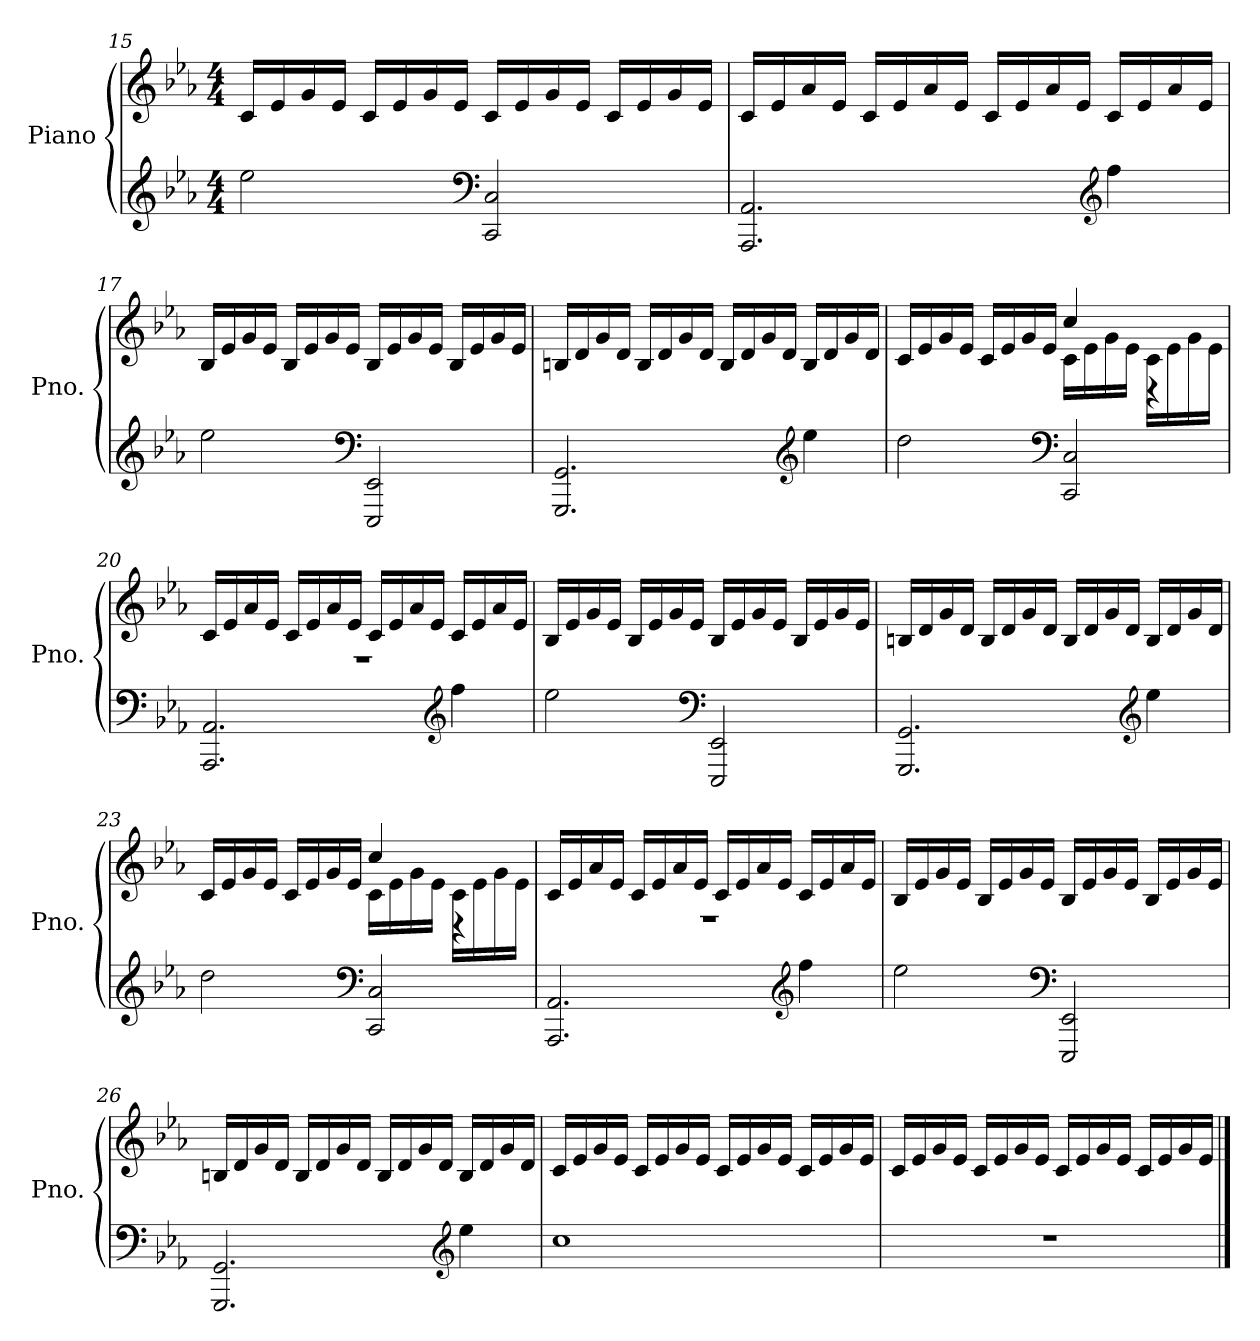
**kern	**kern
*part1	*part1
*staff2	*staff1
*I"Piano	*
*I'Pno.	*
*clefG2	*clefG2
*k[b-e-a-]	*k[b-e-a-]
*M4/4	*M4/4
=15	=15
2ee-\	16c/LL
.	16e-/
.	16g/
.	16e-/JJ
.	16c/LL
.	16e-/
.	16g/
.	16e-/JJ
*clefF4	*
2CC/ 2C/	16c/LL
.	16e-/
.	16g/
.	16e-/JJ
.	16c/LL
.	16e-/
.	16g/
.	16e-/JJ
=16	=16
2.AAA-/ 2.AA-/	16c/LL
.	16e-/
.	16a-/
.	16e-/JJ
.	16c/LL
.	16e-/
.	16a-/
.	16e-/JJ
.	16c/LL
.	16e-/
.	16a-/
.	16e-/JJ
*clefG2	*
4ff\	16c/LL
.	16e-/
.	16a-/
.	16e-/JJ
=17	=17
2ee-\	16B-/LL
.	16e-/
.	16g/
.	16e-/JJ
.	16B-/LL
.	16e-/
.	16g/
.	16e-/JJ
*clefF4	*
2EEE-/ 2EE-/	16B-/LL
.	16e-/
.	16g/
.	16e-/JJ
.	16B-/LL
.	16e-/
.	16g/
.	16e-/JJ
=18	=18
2.GGG/ 2.GG/	16Bn/LL
.	16d/
.	16g/
.	16d/JJ
.	16B/LL
.	16d/
.	16g/
.	16d/JJ
.	16B/LL
.	16d/
.	16g/
.	16d/JJ
*clefG2	*
4ee-\	16B/LL
.	16d/
.	16g/
.	16d/JJ
=19	=19
*	*^
2dd\	16c/LL	2ryy
.	16e-/	.
.	16g/	.
.	16e-/JJ	.
.	16c/LL	.
.	16e-/	.
.	16g/	.
.	16e-/JJ	.
*clefF4	*	*
2CC/ 2C/	16c\LL	4cc/
.	16e-\	.
.	16g\	.
.	16e-\JJ	.
.	16c\LL	4r
.	16e-\	.
.	16g\	.
.	16e-\JJ	.
=20	=20	=20
2.AAA-/ 2.AA-/	16c/LL	1r
.	16e-/	.
.	16a-/	.
.	16e-/JJ	.
.	16c/LL	.
.	16e-/	.
.	16a-/	.
.	16e-/JJ	.
.	16c/LL	.
.	16e-/	.
.	16a-/	.
.	16e-/JJ	.
*clefG2	*	*
4ff\	16c/LL	.
.	16e-/	.
.	16a-/	.
.	16e-/JJ	.
*	*v	*v
=21	=21
2ee-\	16B-/LL
.	16e-/
.	16g/
.	16e-/JJ
.	16B-/LL
.	16e-/
.	16g/
.	16e-/JJ
*clefF4	*
2EEE-/ 2EE-/	16B-/LL
.	16e-/
.	16g/
.	16e-/JJ
.	16B-/LL
.	16e-/
.	16g/
.	16e-/JJ
=22	=22
2.GGG/ 2.GG/	16Bn/LL
.	16d/
.	16g/
.	16d/JJ
.	16B/LL
.	16d/
.	16g/
.	16d/JJ
.	16B/LL
.	16d/
.	16g/
.	16d/JJ
*clefG2	*
4ee-\	16B/LL
.	16d/
.	16g/
.	16d/JJ
=23	=23
*	*^
2dd\	16c/LL	2ryy
.	16e-/	.
.	16g/	.
.	16e-/JJ	.
.	16c/LL	.
.	16e-/	.
.	16g/	.
.	16e-/JJ	.
*clefF4	*	*
2CC/ 2C/	16c\LL	4cc/
.	16e-\	.
.	16g\	.
.	16e-\JJ	.
.	16c\LL	4r
.	16e-\	.
.	16g\	.
.	16e-\JJ	.
=24	=24	=24
2.AAA-/ 2.AA-/	16c/LL	1r
.	16e-/	.
.	16a-/	.
.	16e-/JJ	.
.	16c/LL	.
.	16e-/	.
.	16a-/	.
.	16e-/JJ	.
.	16c/LL	.
.	16e-/	.
.	16a-/	.
.	16e-/JJ	.
*clefG2	*	*
4ff\	16c/LL	.
.	16e-/	.
.	16a-/	.
.	16e-/JJ	.
*	*v	*v
=25	=25
2ee-\	16B-/LL
.	16e-/
.	16g/
.	16e-/JJ
.	16B-/LL
.	16e-/
.	16g/
.	16e-/JJ
*clefF4	*
2EEE-/ 2EE-/	16B-/LL
.	16e-/
.	16g/
.	16e-/JJ
.	16B-/LL
.	16e-/
.	16g/
.	16e-/JJ
=26	=26
2.GGG/ 2.GG/	16Bn/LL
.	16d/
.	16g/
.	16d/JJ
.	16B/LL
.	16d/
.	16g/
.	16d/JJ
.	16B/LL
.	16d/
.	16g/
.	16d/JJ
*clefG2	*
4ee-\	16B/LL
.	16d/
.	16g/
.	16d/JJ
=27	=27
1cc	16c/LL
.	16e-/
.	16g/
.	16e-/JJ
.	16c/LL
.	16e-/
.	16g/
.	16e-/JJ
.	16c/LL
.	16e-/
.	16g/
.	16e-/JJ
.	16c/LL
.	16e-/
.	16g/
.	16e-/JJ
=28	=28
1r	16c/LL
.	16e-/
.	16g/
.	16e-/JJ
.	16c/LL
.	16e-/
.	16g/
.	16e-/JJ
.	16c/LL
.	16e-/
.	16g/
.	16e-/JJ
.	16c/LL
.	16e-/
.	16g/
.	16e-/JJ
==	==
*-	*-
